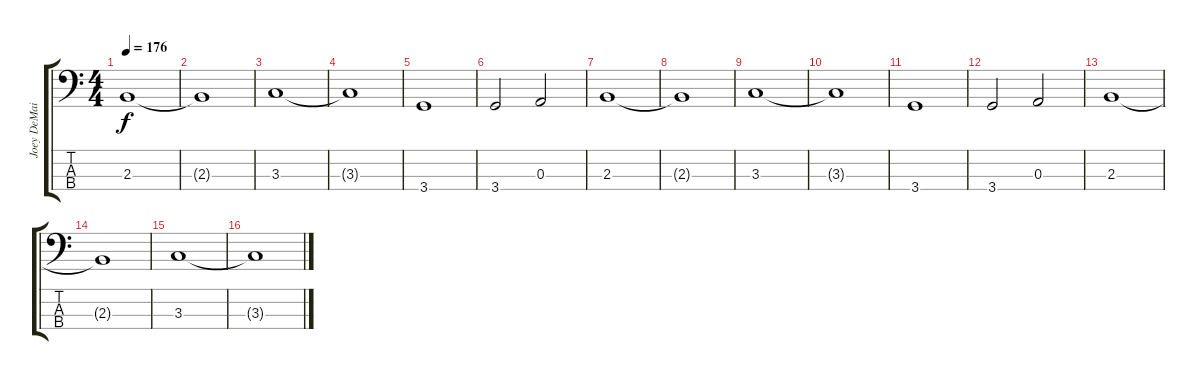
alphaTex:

\track ("Joey DeMaio" "Joey DeMai") {instrument electricbasspick}
\staff {score tabs}
\tuning (G2 D2 A1 E1) {hide}
\ts (4 4)
\tempo 176
\clef f4
\ks c
2.3.1{dy f} |
2.3{t}.1 |
3.3.1 |
3.3{t}.1 |
3.4.1 |
3.4.2 0.3.2 |
2.3.1 |
2.3{t}.1 |
3.3.1 |
3.3{t}.1 |
3.4.1 |
3.4.2 0.3.2 |
2.3.1 |
2.3{t}.1 |
3.3.1 |
3.3{t}.1
